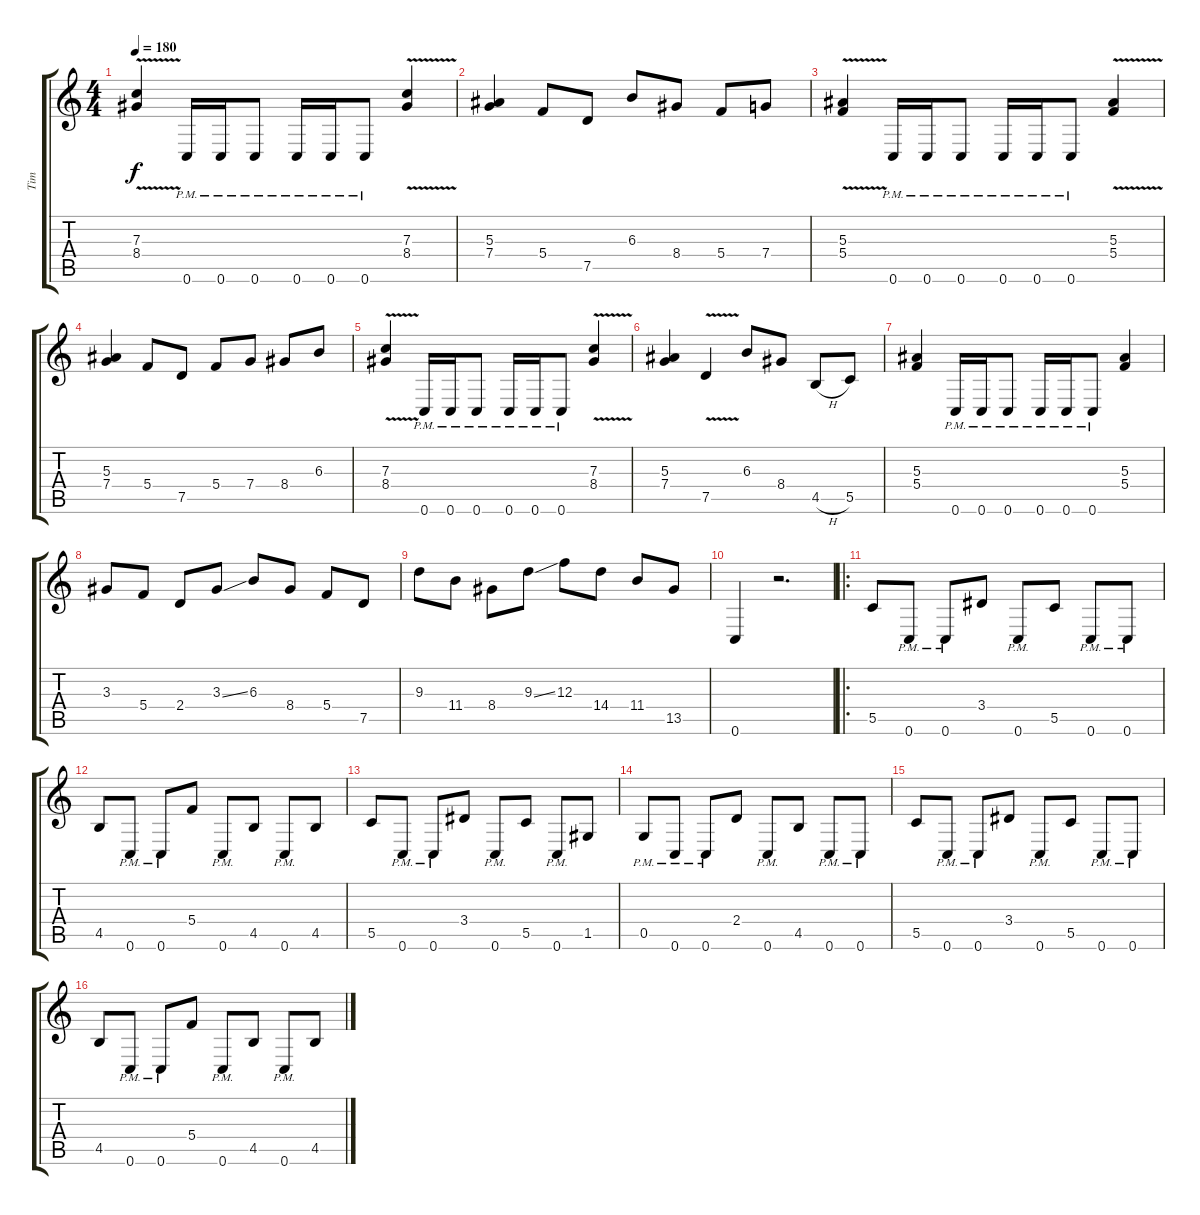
\track ("Tim" "Tim") {instrument distortionguitar}
\staff {score tabs}
\tuning (D4 A3 F3 C3 G2 C2) {hide}
\ts (4 4)
\tempo 180
\clef g2
\ks c
(7.3{v} 8.4{v}).4{dy f instrument distortionguitar} 0.6{pm}.16 0.6{pm}.16 0.6{pm}.8 0.6{pm}.16 0.6{pm}.16 0.6{pm}.8 (7.3{v} 8.4{v}).4 |
(5.3 7.4).4 5.4.8 7.5.8 6.3.8 8.4.8 5.4.8 7.4.8 |
(5.3{v} 5.4{v}).4 0.6{pm}.16 0.6{pm}.16 0.6{pm}.8 0.6{pm}.16 0.6{pm}.16 0.6{pm}.8 (5.3{v} 5.4{v}).4 |
(5.3 7.4).4 5.4.8 7.5.8 5.4.8 7.4.8 8.4.8 6.3.8 |
(7.3{v} 8.4{v}).4 0.6{pm}.16 0.6{pm}.16 0.6{pm}.8 0.6{pm}.16 0.6{pm}.16 0.6{pm}.8 (7.3{v} 8.4{v}).4 |
(5.3 7.4).4 7.5{v}.4 6.3.8 8.4.8 4.5{h}.8 5.5.8 |
(5.3 5.4).4 0.6{pm}.16 0.6{pm}.16 0.6{pm}.8 0.6{pm}.16 0.6{pm}.16 0.6{pm}.8 (5.3 5.4).4 |
3.3.8 5.4.8 2.4.8 3.3{ss}.8 6.3.8 8.4.8 5.4.8 7.5.8 |
9.3.8 11.4.8 8.4.8 9.3{ss}.8 12.3.8 14.4.8 11.4.8 13.5.8 |
0.6.4 r.2{d} |
\ro
5.5.8 0.6{pm}.8 0.6{pm}.8 3.4.8 0.6{pm}.8 5.5.8 0.6{pm}.8 0.6{pm}.8 |
4.5.8 0.6{pm}.8 0.6{pm}.8 5.4.8 0.6{pm}.8 4.5.8 0.6{pm}.8 4.5.8 |
5.5.8 0.6{pm}.8 0.6{pm}.8 3.4.8 0.6{pm}.8 5.5.8 0.6{pm}.8 1.5.8 |
0.5{pm}.8 0.6{pm}.8 0.6{pm}.8 2.4.8 0.6{pm}.8 4.5.8 0.6{pm}.8 0.6{pm}.8 |
5.5.8 0.6{pm}.8 0.6{pm}.8 3.4.8 0.6{pm}.8 5.5.8 0.6{pm}.8 0.6{pm}.8 |
4.5.8 0.6{pm}.8 0.6{pm}.8 5.4.8 0.6{pm}.8 4.5.8 0.6{pm}.8 4.5.8
